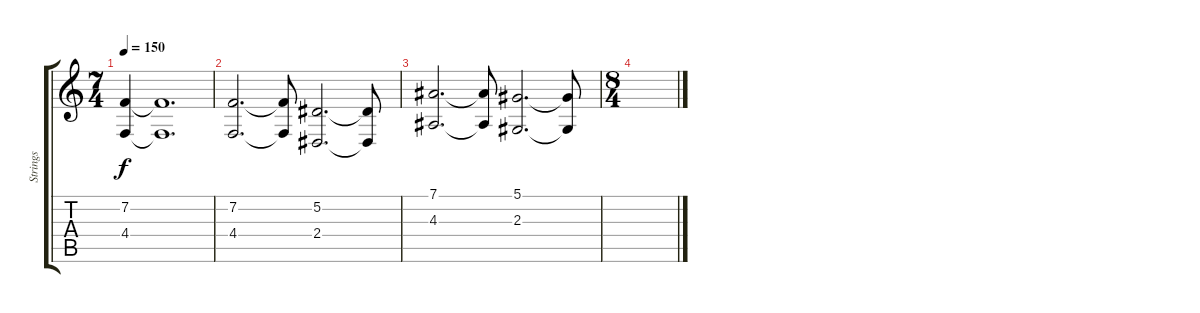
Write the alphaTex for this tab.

\track ("Strings" "Strings") {instrument stringensemble2}
\staff {score tabs}
\tuning (Eb4 Bb3 Gb3 Db3 Ab2 Eb2) {hide}
\ts (7 4)
\tempo 150
\clef g2
\ks c
(7.2 4.4).4{dy f} (7.2{t} 4.4{t}).1{d} |
(7.2 4.4).2{d} (7.2{t} 4.4{t}).8 (5.2 2.4).2{d} (5.2{t} 2.4{t}).8 |
(7.1 4.3).2{d} (7.1{t} 4.3{t}).8 (5.1 2.3).2{d} (5.1{t} 2.3{t}).8 |
\ts (8 4)
